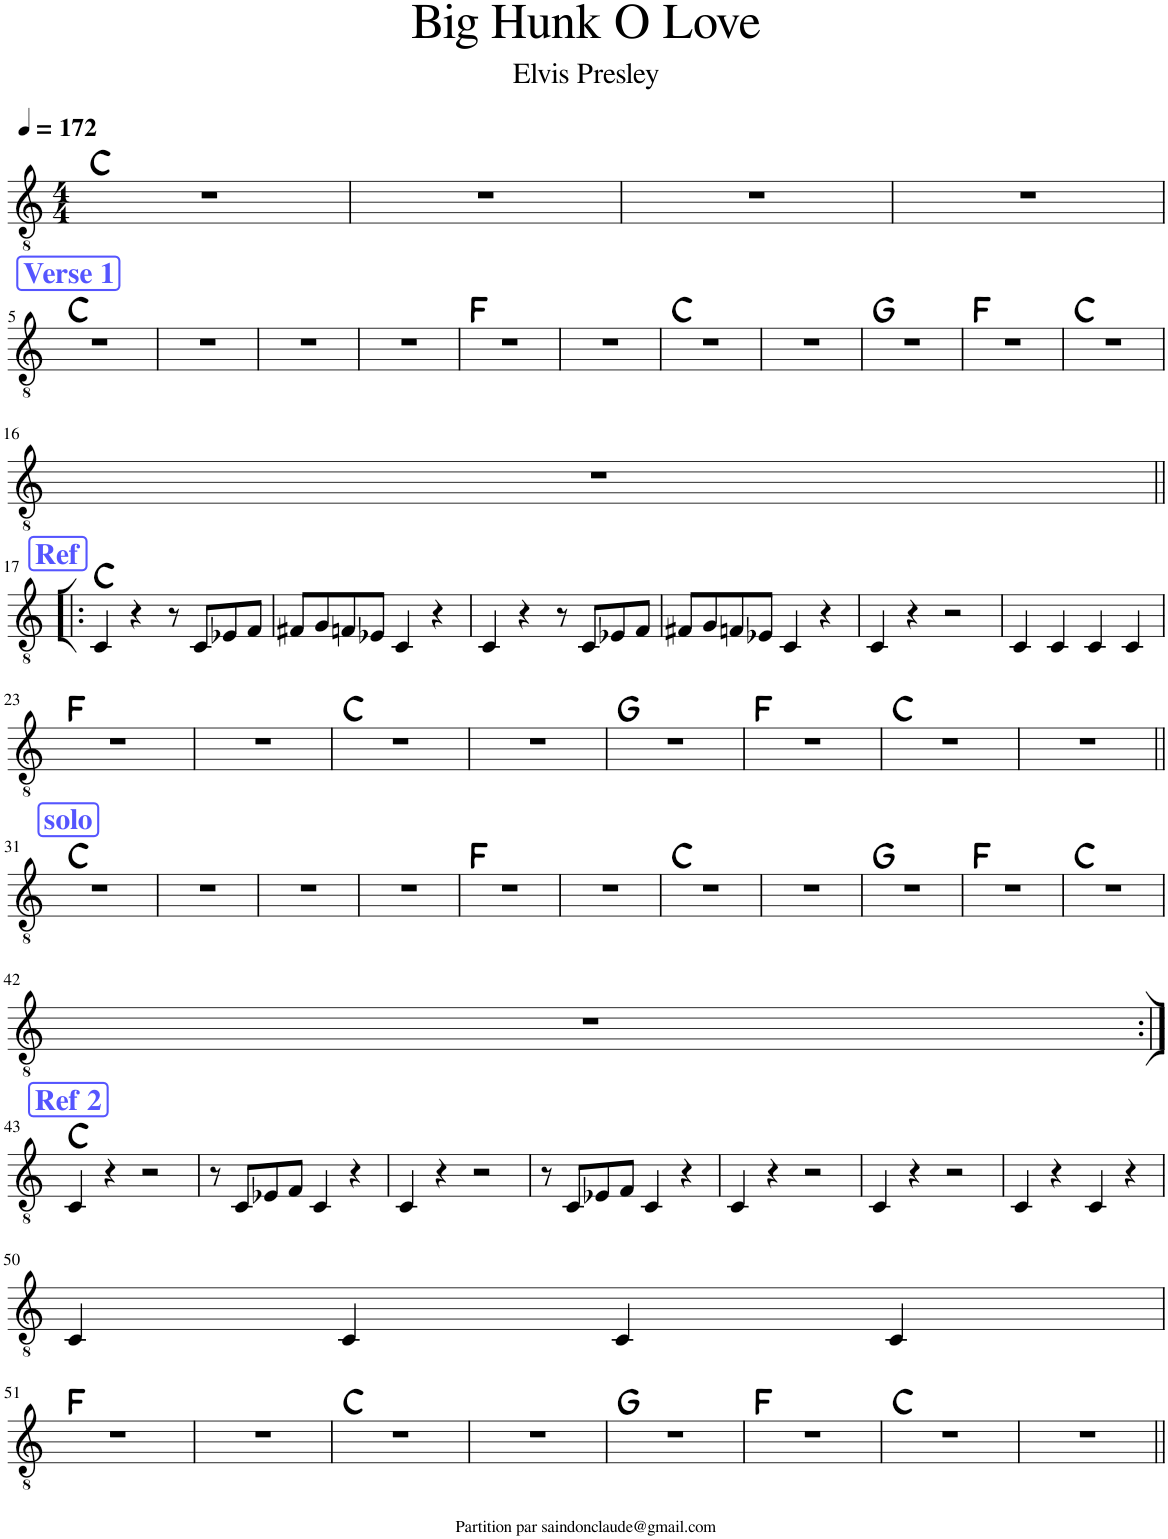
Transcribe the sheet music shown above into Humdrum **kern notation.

**kern	**harte
*part1	*part1
*staff1	*
*I"Classical Guitar	*
*I'Guit.	*
*clefGv2	*
*k[]	*
*M4/4	*
*MM172	*
=1	=1
1r	C:maj
=2	=2
1r	.
=3	=3
1r	.
=4	=4
1r	.
!!LO:LB:g=z
!!LO:REH:place=s1:a:B:cj:color=#5555FF:fs=14:t=Verse 1
=5	=5
1r	C:maj
=6	=6
1r	.
=7	=7
1r	.
=8	=8
1r	.
=9	=9
1r	F:maj
=10	=10
1r	.
=11	=11
1r	C:maj
=12	=12
1r	.
=13	=13
1r	G:maj
=14	=14
1r	F:maj
=15	=15
1r	C:maj
!!LO:LB:g=z
=16	=16
1r	.
!!LO:LB:g=z
!!LO:REH:place=s1:a:B:cj:color=#5555FF:fs=14:t=Ref
=17!|:	=17!|:
4C/	C:maj
4r	.
8r	.
8C/L	.
8E-X/	.
8F/J	.
=18	=18
8F#X/L	.
8G/	.
8Fn/	.
8E-X/J	.
4C/	.
4r	.
=19	=19
4C/	.
4r	.
8r	.
8C/L	.
8E-X/	.
8F/J	.
=20	=20
8F#X/L	.
8G/	.
8Fn/	.
8E-X/J	.
4C/	.
4r	.
=21	=21
4C/	.
4r	.
2r	.
=22	=22
4C/	.
4C/	.
4C/	.
4C/	.
!!LO:LB:g=z
=23	=23
1r	F:maj
=24	=24
1r	.
=25	=25
1r	C:maj
=26	=26
1r	.
=27	=27
1r	G:maj
=28	=28
1r	F:maj
=29	=29
1r	C:maj
=30	=30
1r	.
!!LO:LB:g=z
!!LO:REH:place=s1:a:B:cj:color=#5555FF:fs=14:t=solo
=31||	=31||
1r	C:maj
=32	=32
1r	.
=33	=33
1r	.
=34	=34
1r	.
=35	=35
1r	F:maj
=36	=36
1r	.
=37	=37
1r	C:maj
=38	=38
1r	.
=39	=39
1r	G:maj
=40	=40
1r	F:maj
=41	=41
1r	C:maj
!!LO:LB:g=z
=42	=42
1r	.
!!LO:LB:g=z
!!LO:REH:place=s1:a:B:cj:color=#5555FF:fs=14:t=Ref 2
=43:|!	=43:|!
4C/	C:maj
4r	.
2r	.
=44	=44
8r	.
8C/L	.
8E-X/	.
8F/J	.
4C/	.
4r	.
=45	=45
4C/	.
4r	.
2r	.
=46	=46
8r	.
8C/L	.
8E-X/	.
8F/J	.
4C/	.
4r	.
=47	=47
4C/	.
4r	.
2r	.
=48	=48
4C/	.
4r	.
2r	.
=49	=49
4C/	.
4r	.
4C/	.
4r	.
!!LO:LB:g=z
=50	=50
4C/	.
4C/	.
4C/	.
4C/	.
!!LO:LB:g=z
=51	=51
1r	F:maj
=52	=52
1r	.
=53	=53
1r	C:maj
=54	=54
1r	.
=55	=55
1r	G:maj
=56	=56
1r	F:maj
=57	=57
1r	C:maj
=58	=58
1r	.
=||	=||
*-	*-
